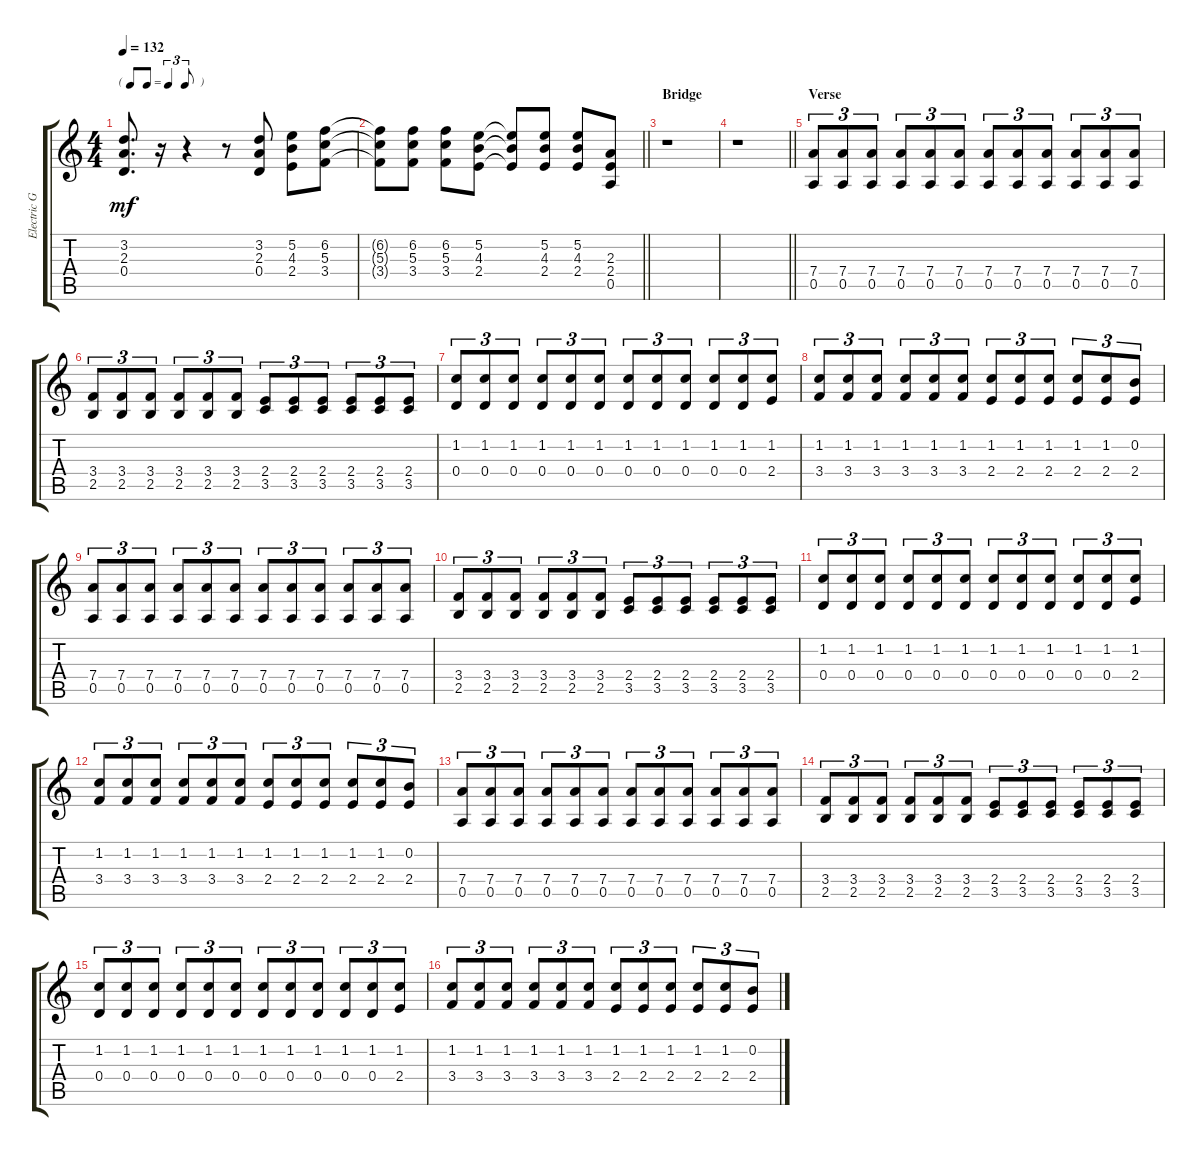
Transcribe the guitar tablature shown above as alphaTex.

\track ("Electric Guitar 1 [Double]" "Electric G") {instrument overdrivenguitar}
\staff {score tabs}
\tuning (E4 B3 G3 D3 A2 E2) {hide}
\ts (4 4)
\tf triplet8th
\tempo 132
\clef g2
\ks c
(3.2{t} 2.3{t} 0.4{t}).8{d dy mf} r.16 r.4 r.8 (3.2 2.3 0.4).8 (5.2 4.3 2.4).8 (6.2 5.3 3.4).8 |
\barLineRight lightlight
(6.2{t} 5.3{t} 3.4{t}).8 (6.2 5.3 3.4).8 (6.2 5.3 3.4).8 (5.2 4.3 2.4).8 (5.2{t} 4.3{t} 2.4{t}).8 (5.2 4.3 2.4).8 (5.2 4.3 2.4).8 (2.3 2.4 0.5).8 |
\section ("" "Bridge")
r.1 |
\barLineRight lightlight
r.1 |
\section ("" "Verse")
(7.4 0.5).8{tu (3 2)} (7.4 0.5).8{tu (3 2)} (7.4 0.5).8{tu (3 2)} (7.4 0.5).8{tu (3 2)} (7.4 0.5).8{tu (3 2)} (7.4 0.5).8{tu (3 2)} (7.4 0.5).8{tu (3 2)} (7.4 0.5).8{tu (3 2)} (7.4 0.5).8{tu (3 2)} (7.4 0.5).8{tu (3 2)} (7.4 0.5).8{tu (3 2)} (7.4 0.5).8{tu (3 2)} |
(3.4 2.5).8{tu (3 2)} (3.4 2.5).8{tu (3 2)} (3.4 2.5).8{tu (3 2)} (3.4 2.5).8{tu (3 2)} (3.4 2.5).8{tu (3 2)} (3.4 2.5).8{tu (3 2)} (2.4 3.5).8{tu (3 2)} (2.4 3.5).8{tu (3 2)} (2.4 3.5).8{tu (3 2)} (2.4 3.5).8{tu (3 2)} (2.4 3.5).8{tu (3 2)} (2.4 3.5).8{tu (3 2)} |
(1.2 0.4).8{tu (3 2)} (1.2 0.4).8{tu (3 2)} (1.2 0.4).8{tu (3 2)} (1.2 0.4).8{tu (3 2)} (1.2 0.4).8{tu (3 2)} (1.2 0.4).8{tu (3 2)} (1.2 0.4).8{tu (3 2)} (1.2 0.4).8{tu (3 2)} (1.2 0.4).8{tu (3 2)} (1.2 0.4).8{tu (3 2)} (1.2 0.4).8{tu (3 2)} (1.2 2.4).8{tu (3 2)} |
(1.2 3.4).8{tu (3 2)} (1.2 3.4).8{tu (3 2)} (1.2 3.4).8{tu (3 2)} (1.2 3.4).8{tu (3 2)} (1.2 3.4).8{tu (3 2)} (1.2 3.4).8{tu (3 2)} (1.2 2.4).8{tu (3 2)} (1.2 2.4).8{tu (3 2)} (1.2 2.4).8{tu (3 2)} (1.2 2.4).8{tu (3 2)} (1.2 2.4).8{tu (3 2)} (0.2 2.4).8{tu (3 2)} |
(7.4 0.5).8{tu (3 2)} (7.4 0.5).8{tu (3 2)} (7.4 0.5).8{tu (3 2)} (7.4 0.5).8{tu (3 2)} (7.4 0.5).8{tu (3 2)} (7.4 0.5).8{tu (3 2)} (7.4 0.5).8{tu (3 2)} (7.4 0.5).8{tu (3 2)} (7.4 0.5).8{tu (3 2)} (7.4 0.5).8{tu (3 2)} (7.4 0.5).8{tu (3 2)} (7.4 0.5).8{tu (3 2)} |
(3.4 2.5).8{tu (3 2)} (3.4 2.5).8{tu (3 2)} (3.4 2.5).8{tu (3 2)} (3.4 2.5).8{tu (3 2)} (3.4 2.5).8{tu (3 2)} (3.4 2.5).8{tu (3 2)} (2.4 3.5).8{tu (3 2)} (2.4 3.5).8{tu (3 2)} (2.4 3.5).8{tu (3 2)} (2.4 3.5).8{tu (3 2)} (2.4 3.5).8{tu (3 2)} (2.4 3.5).8{tu (3 2)} |
(1.2 0.4).8{tu (3 2)} (1.2 0.4).8{tu (3 2)} (1.2 0.4).8{tu (3 2)} (1.2 0.4).8{tu (3 2)} (1.2 0.4).8{tu (3 2)} (1.2 0.4).8{tu (3 2)} (1.2 0.4).8{tu (3 2)} (1.2 0.4).8{tu (3 2)} (1.2 0.4).8{tu (3 2)} (1.2 0.4).8{tu (3 2)} (1.2 0.4).8{tu (3 2)} (1.2 2.4).8{tu (3 2)} |
(1.2 3.4).8{tu (3 2)} (1.2 3.4).8{tu (3 2)} (1.2 3.4).8{tu (3 2)} (1.2 3.4).8{tu (3 2)} (1.2 3.4).8{tu (3 2)} (1.2 3.4).8{tu (3 2)} (1.2 2.4).8{tu (3 2)} (1.2 2.4).8{tu (3 2)} (1.2 2.4).8{tu (3 2)} (1.2 2.4).8{tu (3 2)} (1.2 2.4).8{tu (3 2)} (0.2 2.4).8{tu (3 2)} |
(7.4 0.5).8{tu (3 2)} (7.4 0.5).8{tu (3 2)} (7.4 0.5).8{tu (3 2)} (7.4 0.5).8{tu (3 2)} (7.4 0.5).8{tu (3 2)} (7.4 0.5).8{tu (3 2)} (7.4 0.5).8{tu (3 2)} (7.4 0.5).8{tu (3 2)} (7.4 0.5).8{tu (3 2)} (7.4 0.5).8{tu (3 2)} (7.4 0.5).8{tu (3 2)} (7.4 0.5).8{tu (3 2)} |
(3.4 2.5).8{tu (3 2)} (3.4 2.5).8{tu (3 2)} (3.4 2.5).8{tu (3 2)} (3.4 2.5).8{tu (3 2)} (3.4 2.5).8{tu (3 2)} (3.4 2.5).8{tu (3 2)} (2.4 3.5).8{tu (3 2)} (2.4 3.5).8{tu (3 2)} (2.4 3.5).8{tu (3 2)} (2.4 3.5).8{tu (3 2)} (2.4 3.5).8{tu (3 2)} (2.4 3.5).8{tu (3 2)} |
(1.2 0.4).8{tu (3 2)} (1.2 0.4).8{tu (3 2)} (1.2 0.4).8{tu (3 2)} (1.2 0.4).8{tu (3 2)} (1.2 0.4).8{tu (3 2)} (1.2 0.4).8{tu (3 2)} (1.2 0.4).8{tu (3 2)} (1.2 0.4).8{tu (3 2)} (1.2 0.4).8{tu (3 2)} (1.2 0.4).8{tu (3 2)} (1.2 0.4).8{tu (3 2)} (1.2 2.4).8{tu (3 2)} |
(1.2 3.4).8{tu (3 2)} (1.2 3.4).8{tu (3 2)} (1.2 3.4).8{tu (3 2)} (1.2 3.4).8{tu (3 2)} (1.2 3.4).8{tu (3 2)} (1.2 3.4).8{tu (3 2)} (1.2 2.4).8{tu (3 2)} (1.2 2.4).8{tu (3 2)} (1.2 2.4).8{tu (3 2)} (1.2 2.4).8{tu (3 2)} (1.2 2.4).8{tu (3 2)} (0.2 2.4).8{tu (3 2)}
